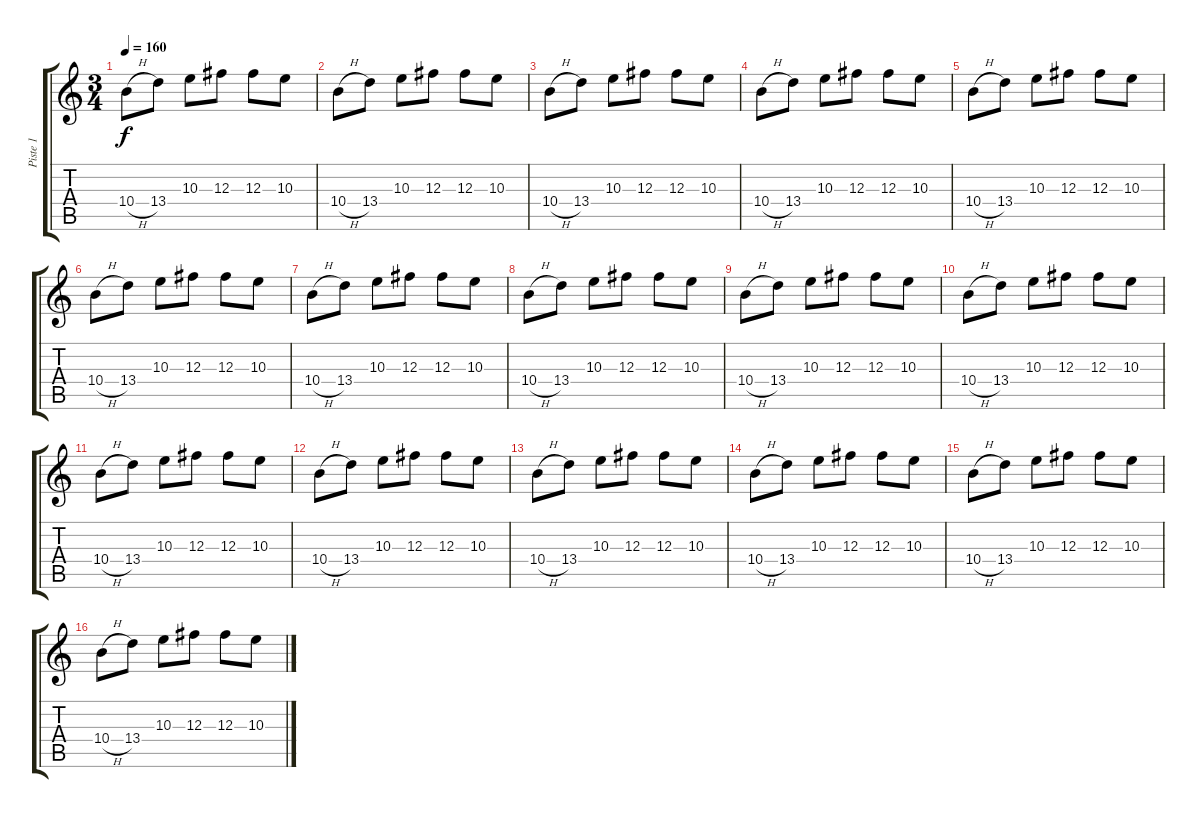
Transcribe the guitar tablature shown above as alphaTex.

\track ("Piste 1" "Piste 1") {instrument distortionguitar}
\staff {score tabs}
\tuning (Eb4 Bb3 Gb3 Db3 Ab2 Db2) {hide}
\ts (3 4)
\tempo 160
\clef g2
\ks c
10.4{h}.8{dy f} 13.4.8 10.3.8 12.3.8 12.3.8 10.3.8 |
10.4{h}.8 13.4.8 10.3.8 12.3.8 12.3.8 10.3.8 |
10.4{h}.8 13.4.8 10.3.8 12.3.8 12.3.8 10.3.8 |
10.4{h}.8 13.4.8 10.3.8 12.3.8 12.3.8 10.3.8 |
10.4{h}.8 13.4.8 10.3.8 12.3.8 12.3.8 10.3.8 |
10.4{h}.8 13.4.8 10.3.8 12.3.8 12.3.8 10.3.8 |
10.4{h}.8 13.4.8 10.3.8 12.3.8 12.3.8 10.3.8 |
10.4{h}.8 13.4.8 10.3.8 12.3.8 12.3.8 10.3.8 |
10.4{h}.8 13.4.8 10.3.8 12.3.8 12.3.8 10.3.8 |
10.4{h}.8 13.4.8 10.3.8 12.3.8 12.3.8 10.3.8 |
10.4{h}.8 13.4.8 10.3.8 12.3.8 12.3.8 10.3.8 |
10.4{h}.8 13.4.8 10.3.8 12.3.8 12.3.8 10.3.8 |
10.4{h}.8 13.4.8 10.3.8 12.3.8 12.3.8 10.3.8 |
10.4{h}.8 13.4.8 10.3.8 12.3.8 12.3.8 10.3.8 |
10.4{h}.8 13.4.8 10.3.8 12.3.8 12.3.8 10.3.8 |
10.4{h}.8 13.4.8 10.3.8 12.3.8 12.3.8 10.3.8
